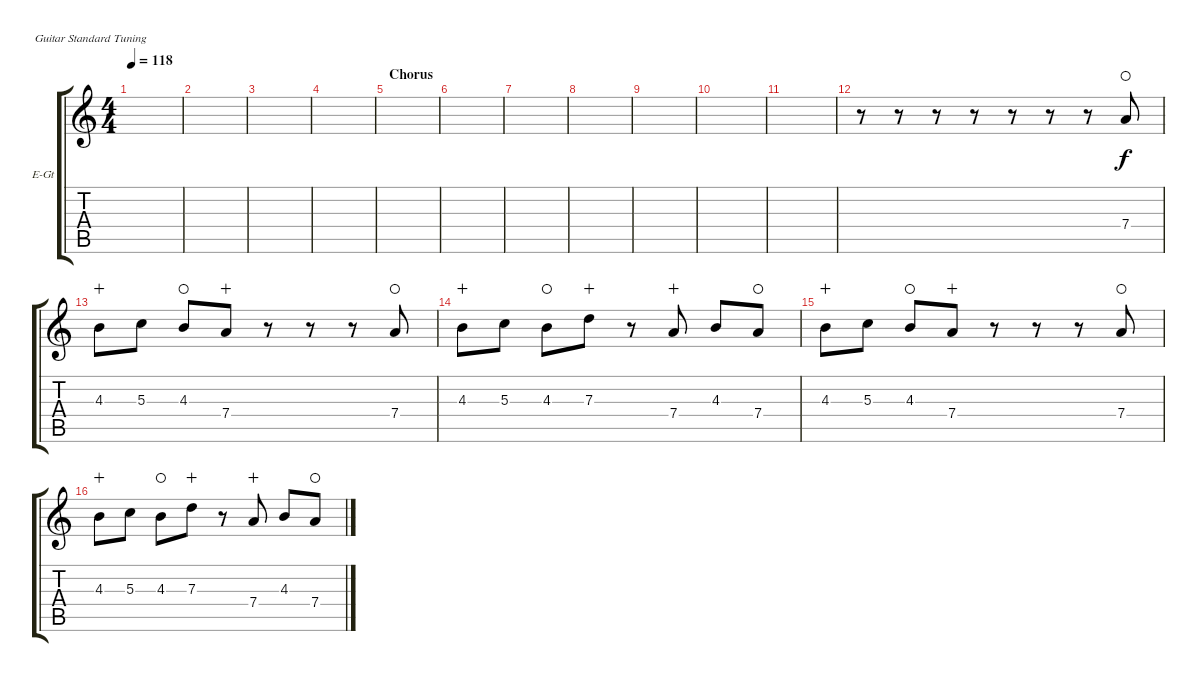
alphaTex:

\defaultSystemsLayout 4
\bracketExtendMode groupsimilarinstruments
\firstSystemTrackNameOrientation horizontal
\otherSystemsTrackNameOrientation horizontal
\track ("Solo Wah Guitar" "E-Gt") {instrument distortionguitar}
\staff {score tabs}
\tuning (E4 B3 G3 D3 A2 E2)
\ts (4 4)
\tempo 118
\clef g2
\scale
0.333333
\ks c
|
\scale
0.333333 |
\scale
0.333333 |
\scale
0.333333 |
\section ("" "Chorus")
\scale
0.333333 |
\scale
0.333333 |
\scale
0.333333 |
\scale
0.333333 |
\scale
0.333333 |
\scale
0.333333 |
\scale
0.333333 |
\scale
0.333333 r.8 r.8 r.8 r.8 r.8 r.8 r.8 7.4.8{dy f waho} |
\scale
0.333333 4.3.8{wahc} 5.3.8 4.3.8{waho} 7.4.8{wahc} r.8 r.8 r.8 7.4.8{waho} |
\scale
0.333333 4.3.8{wahc} 5.3.8 4.3.8{waho} 7.3.8{wahc} r.8 7.4.8{wahc} 4.3.8 7.4.8{waho} |
\scale
0.333333 4.3.8{wahc} 5.3.8 4.3.8{waho} 7.4.8{wahc} r.8 r.8 r.8 7.4.8{waho} |
\scale
0.333333 4.3.8{wahc} 5.3.8 4.3.8{waho} 7.3.8{wahc} r.8 7.4.8{wahc} 4.3.8 7.4.8{waho}
